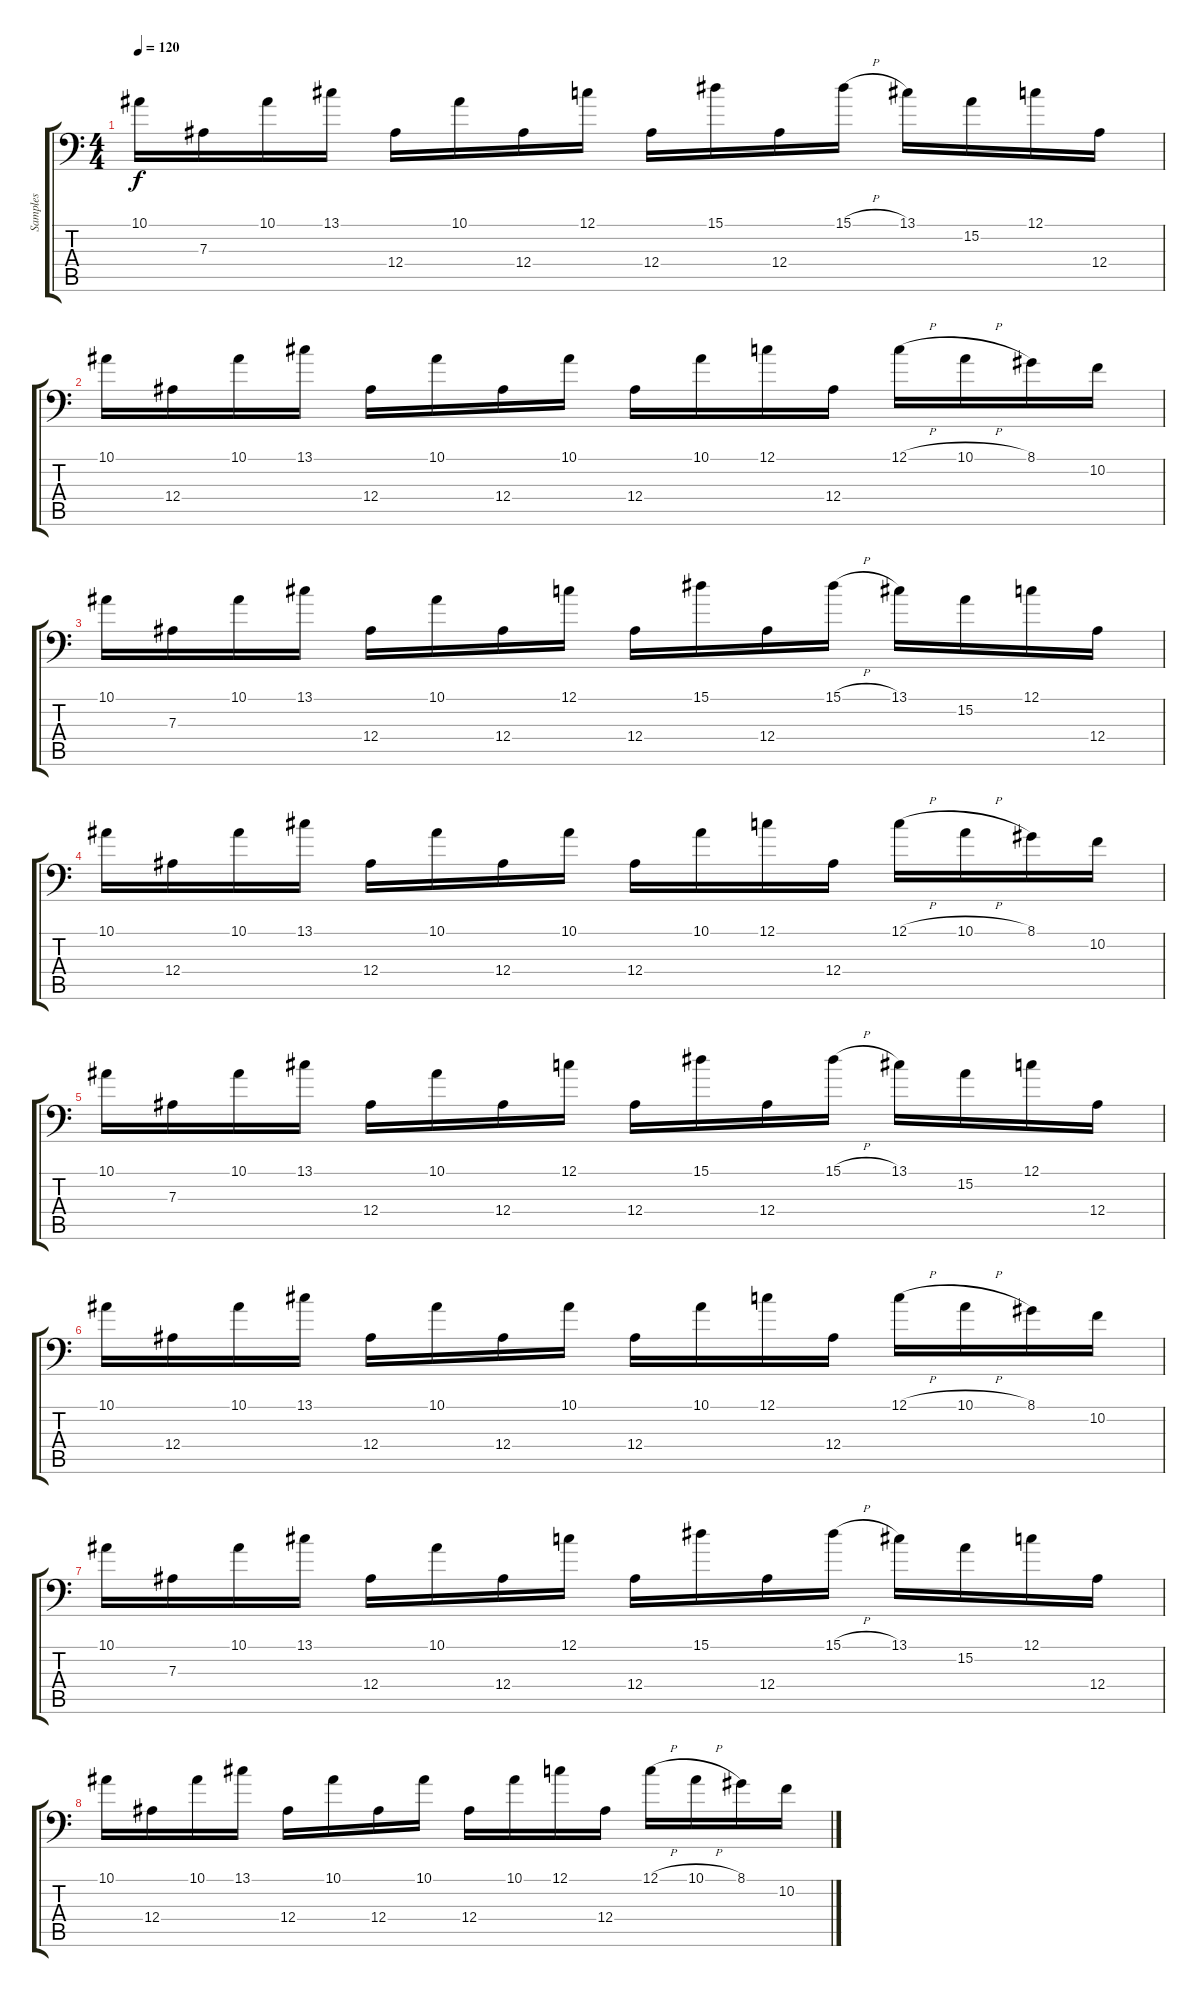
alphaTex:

\track ("Samples" "Samples") {instrument recorder}
\staff {score tabs}
\tuning (C4 G3 Eb3 Bb2 F2 Bb1) {hide}
\ts (4 4)
\tempo 120
\clef f4
\ks c
10.1.16{dy f} 7.3.16 10.1.16 13.1.16 12.4.16 10.1.16 12.4.16 12.1.16 12.4.16 15.1.16 12.4.16 15.1{h}.16 13.1.16 15.2.16 12.1.16 12.4.16 |
10.1.16 12.4.16 10.1.16 13.1.16 12.4.16 10.1.16 12.4.16 10.1.16 12.4.16 10.1.16 12.1.16 12.4.16 12.1{h}.16 10.1{h}.16 8.1.16 10.2.16 |
10.1.16 7.3.16 10.1.16 13.1.16 12.4.16 10.1.16 12.4.16 12.1.16 12.4.16 15.1.16 12.4.16 15.1{h}.16 13.1.16 15.2.16 12.1.16 12.4.16 |
10.1.16 12.4.16 10.1.16 13.1.16 12.4.16 10.1.16 12.4.16 10.1.16 12.4.16 10.1.16 12.1.16 12.4.16 12.1{h}.16 10.1{h}.16 8.1.16 10.2.16 |
10.1.16 7.3.16 10.1.16 13.1.16 12.4.16 10.1.16 12.4.16 12.1.16 12.4.16 15.1.16 12.4.16 15.1{h}.16 13.1.16 15.2.16 12.1.16 12.4.16 |
10.1.16 12.4.16 10.1.16 13.1.16 12.4.16 10.1.16 12.4.16 10.1.16 12.4.16 10.1.16 12.1.16 12.4.16 12.1{h}.16 10.1{h}.16 8.1.16 10.2.16 |
10.1.16 7.3.16 10.1.16 13.1.16 12.4.16 10.1.16 12.4.16 12.1.16 12.4.16 15.1.16 12.4.16 15.1{h}.16 13.1.16 15.2.16 12.1.16 12.4.16 |
10.1.16{volume 12} 12.4.16 10.1.16 13.1.16 12.4.16 10.1.16 12.4.16 10.1.16 12.4.16 10.1.16 12.1.16 12.4.16 12.1{h}.16 10.1{h}.16 8.1.16 10.2.16
